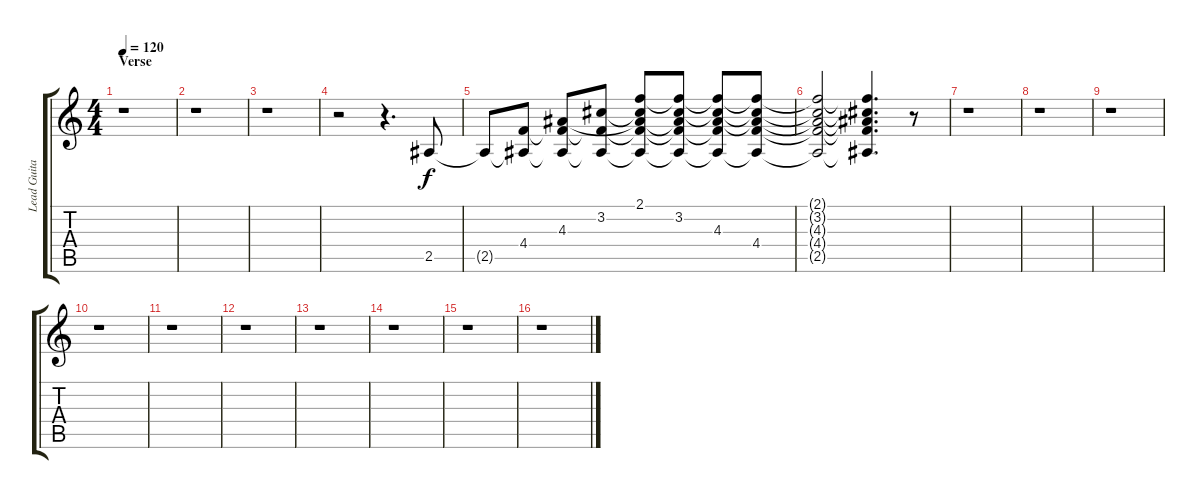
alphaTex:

\track ("Lead Guitar" "Lead Guita") {instrument overdrivenguitar}
\staff {score tabs}
\tuning (Eb4 Bb3 Gb3 Db3 Ab2 Eb2) {hide}
\ts (4 4)
\section ("" "Verse")
\tempo 120
\clef g2
\ks c
r.1{dy f} |
r.1 |
r.1 |
r.2 r.4{d} 2.5.8{volume 10} |
2.5{t}.8 (4.4 2.5{t}).8 (4.3 4.4{t} 2.5{t}).8 (3.2 4.4{t} 2.5{t}).8 (2.1 3.2{t} 4.3{t} 4.4{t} 2.5{t}).8 (2.1{t} 3.2 4.3{t} 4.4{t} 2.5{t}).8 (2.1{t} 3.2{t} 4.3 4.4{t} 2.5{t}).8 (2.1{t} 3.2{t} 4.3{t} 4.4 2.5{t}).8 |
(2.1{t} 3.2{t} 4.3{t} 4.4{t} 2.5{t}).2 (2.1{t} 3.2{t} 4.3{t} 4.4{t} 2.5{t}).4{d} r.8{volume 16} |
r.1 |
r.1 |
r.1 |
r.1 |
r.1 |
r.1 |
r.1 |
r.1 |
r.1 |
r.1
